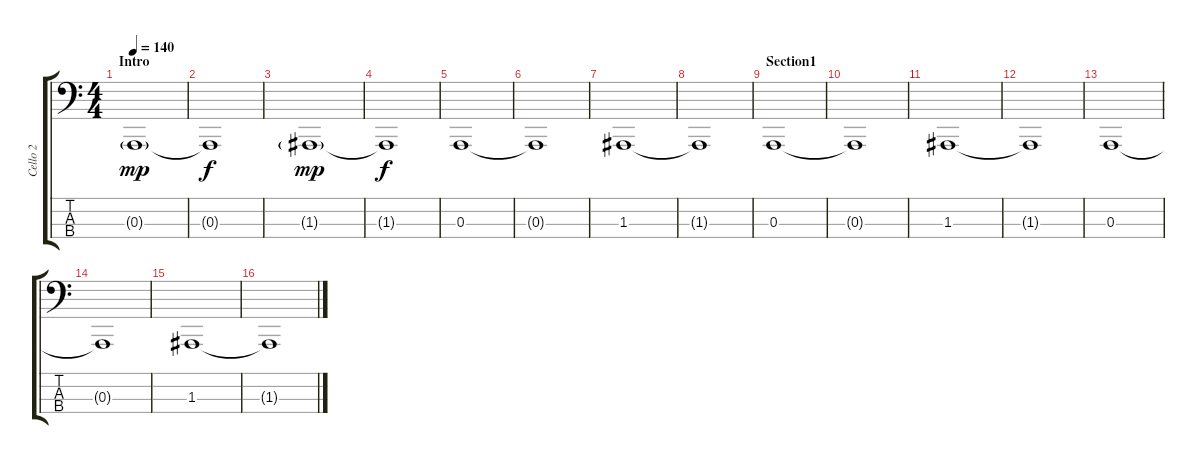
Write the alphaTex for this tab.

\track ("Cello 2" "Cello 2") {instrument stringensemble1}
\staff {score tabs}
\tuning (G2 D2 A1 D1) {hide}
\ts (4 4)
\section ("" "Intro")
\tempo 140
\tempo 134
\tempo 140
\clef f4
\ks c
0.3{g}.1{dy mp volume 16 balance 8 instrument stringensemble1} |
0.3{t}.1{dy f} |
1.3{g}.1{dy mp} |
1.3{t}.1{dy f} |
0.3.1 |
0.3{t}.1 |
1.3.1 |
1.3{t}.1 |
\section ("" "Section1")
0.3.1 |
0.3{t}.1 |
1.3.1 |
1.3{t}.1 |
0.3.1 |
0.3{t}.1 |
1.3.1 |
1.3{t}.1
